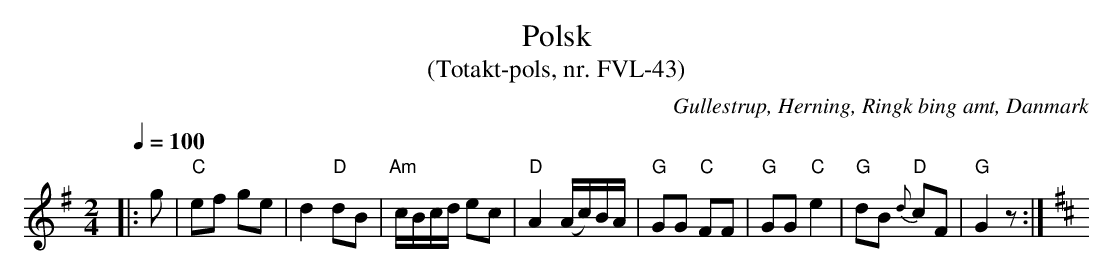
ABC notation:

X:1
T:Polsk
T:(Totakt-pols, nr. FVL-43)
O:Gullestrup, Herning, Ringk bing amt, Danmark
M:2/4
L:1/8
Q:1/4=100
K:G
|: g | "C"ef ge | d2 "D"dB | "Am"c/B/c/d/ ec | "D"A2 (A/c/)B/A/ | "G"GG "C"FF | "G"GG "C"e2 | "G"dB "D"{d}cF | "G"G2 z  :|
K:D
